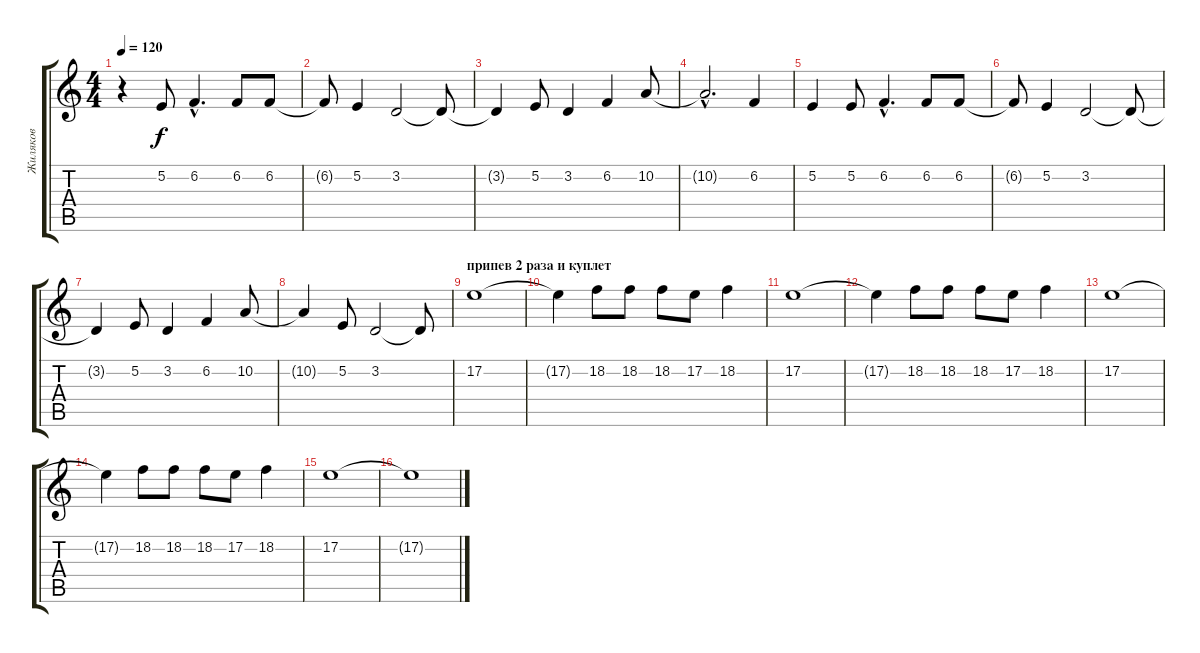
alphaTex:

\track ("Жиляков" "Жиляков") {instrument fx5brightness}
\staff {score tabs}
\tuning (E4 B3 G3 D3 A2 E2) {hide}
\ts (4 4)
\tempo 120
\clef g2
\ks c
r.4{dy f volume 16} 5.2.8 6.2{hac}.4{d} 6.2.8 6.2.8 |
6.2{t}.8 5.2.4 3.2.2 3.2{t}.8 |
3.2{t}.4 5.2.8 3.2.4 6.2.4 10.2.8 |
10.2{hac t}.2{d} 6.2.4 |
5.2.4 5.2.8 6.2{hac}.4{d} 6.2.8 6.2.8 |
6.2{t}.8 5.2.4 3.2.2 3.2{t}.8 |
3.2{t}.4 5.2.8 3.2.4 6.2.4 10.2.8 |
10.2{t}.4 5.2.8 3.2.2 3.2{t}.8 |
\section ("" "припев 2 раза и куплет ")
17.2.1 |
17.2{t}.4 18.2.8 18.2.8 18.2.8 17.2.8 18.2.4 |
17.2.1 |
17.2{t}.4 18.2.8 18.2.8 18.2.8 17.2.8 18.2.4 |
17.2.1 |
17.2{t}.4 18.2.8 18.2.8 18.2.8 17.2.8 18.2.4 |
17.2.1 |
17.2{t}.1
